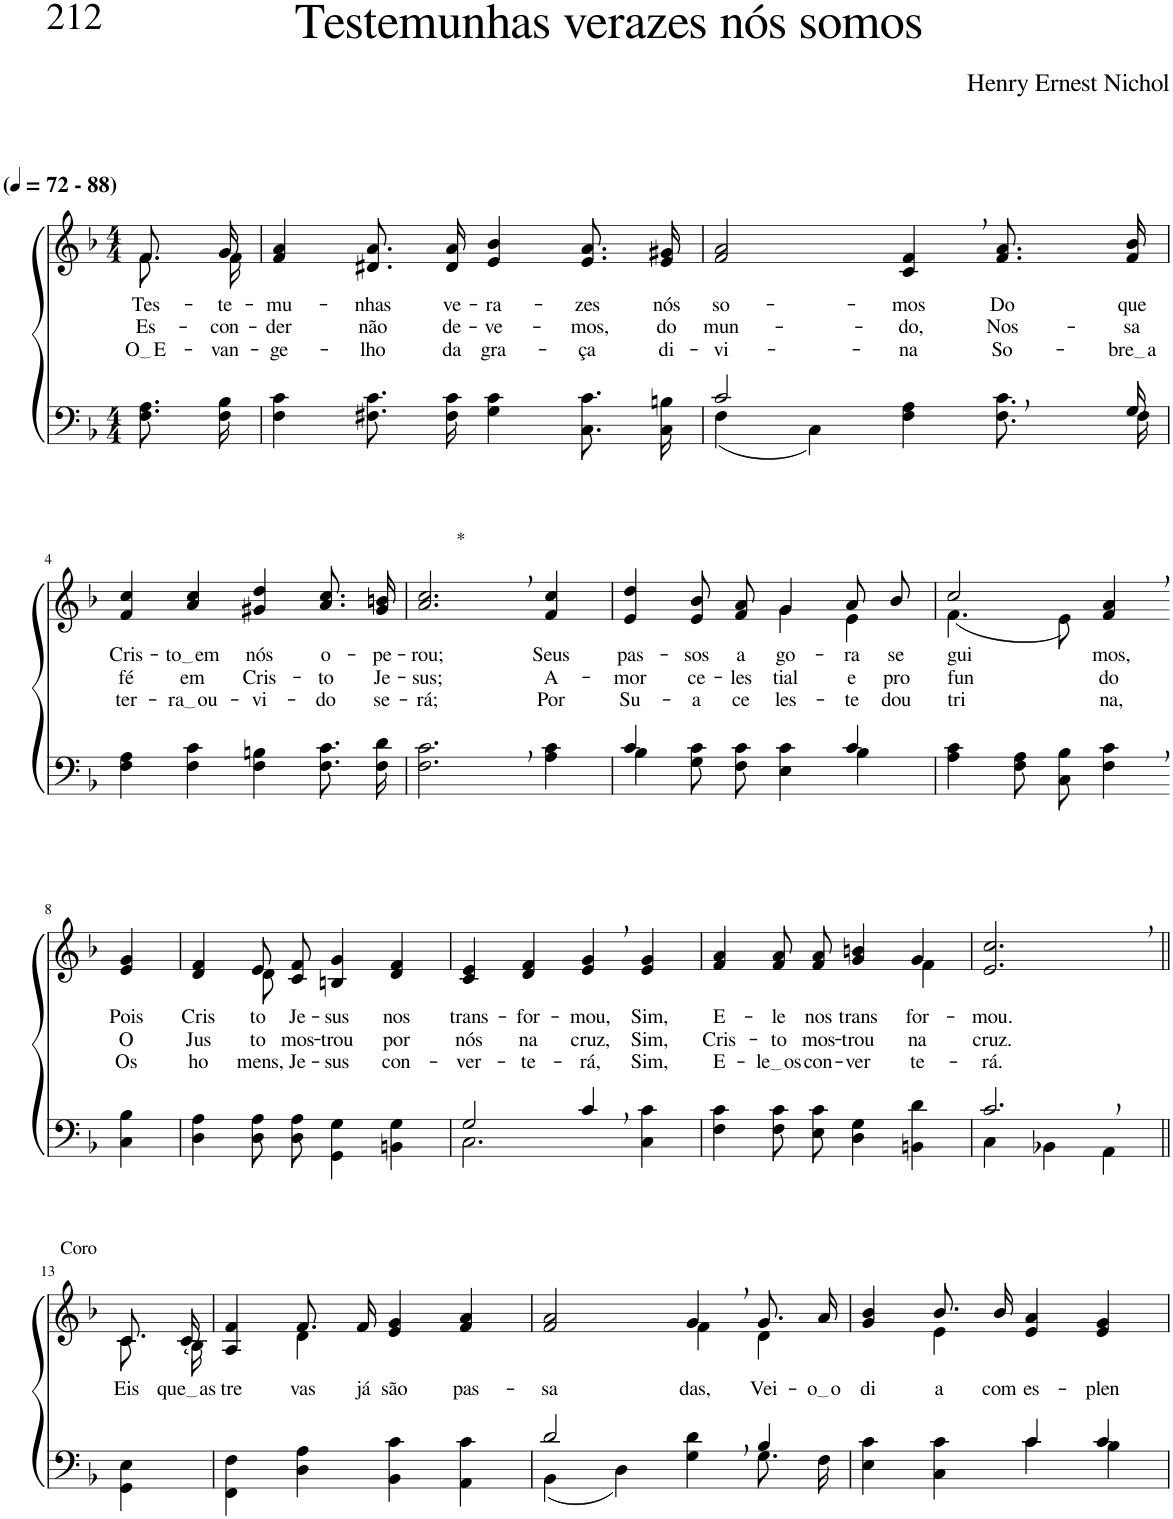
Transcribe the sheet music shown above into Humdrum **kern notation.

**kern	**kern	**text	**text	**text
*part2	*part1	*part1	*part1	*part1
*staff2	*staff1	*staff1	*staff1	*staff1
*I"Parte III e IV	*I"Parte I e II	*	*	*
*clefF4	*clefG2	*	*	*
*Trd1c2	*Trd1c2	*	*	*
*k[b-]	*k[b-]	*	*	*
*M4/4	*M4/4	*	*	*
*MM72	*MM72	*	*	*
=1	=1	=1	=1	=1
*	*^	*	*	*
!	!LO:TX:a:B:t=(	!	!	!	!
!	!LO:TX:a:B:t=- 88)	!	!	!	!
!	!	!	!LO:LY:b	!LO:LY:b	!LO:LY:b
8.F\ 8.A\L	8.f/L	8.f\L	Tes-	Es-	O E
!	!	!	!LO:LY:b	!LO:LY:b	!LO:LY:b
16F\ 16B-\Jk	16g/Jk	16f\Jk	-te-	-con-	-van-
=2	=2	=2	=2	=2	=2
!	!	!	!LO:LY:b	!LO:LY:b	!LO:LY:b
*	*v	*v	*	*	*
4F\ 4c\	4f/ 4a/	-mu-	-der	-ge-
!	!	!LO:LY:b	!LO:LY:b	!LO:LY:b
8.F#X\ 8.c\L	8.d#X/ 8.a/L	-nhas	não	-lho
!	!	!LO:LY:b	!LO:LY:b	!LO:LY:b
16F#\ 16c\Jk	16d#/ 16a/Jk	ve-	de-	da
!	!	!LO:LY:b	!LO:LY:b	!LO:LY:b
4G\ 4c\	4e/ 4b-/	-ra-	-ve-	gra-
!	!	!LO:LY:b	!LO:LY:b	!LO:LY:b
8.C\ 8.c\L	8.e/ 8.a/L	-zes	-mos,	-ça
!	!	!LO:LY:b	!LO:LY:b	!LO:LY:b
16C\ 16Bn\Jk	16e/ 16g#X/Jk	nós	do	di-
=3	=3	=3	=3	=3
*^	*	*	*	*
!	!	!	!LO:LY:b	!LO:LY:b	!LO:LY:b
2c/	(4F\	2f/ 2a/	so-	mun-	-vi-
.	4C\)	.	.	.	.
!	!	!	!LO:LY:b	!LO:LY:b	!LO:LY:b
4..ryy	4F\ 4A\	4c/, 4f/,	-mos	-do,	-na
!	!	!	!LO:LY:b	!LO:LY:b	!LO:LY:b
.	8.F\ 8.c\L	8.f/ 8.a/L	Do	Nos-	So-
!	!	!	!LO:LY:b	!LO:LY:b	!LO:LY:b
16G/	16F\Jk	16f/ 16b-/Jk	que	-sa	bre a
!!LO:LB:g=z
=4	=4	=4	=4	=4	=4
!	!	!	!LO:LY:b	!LO:LY:b	!LO:LY:b
*v	*v	*	*	*	*
4F\ 4A\	4f/ 4cc/	Cris-	fé	ter-
!	!	!LO:LY:b	!LO:LY:b	!LO:LY:b
4F\ 4c\	4a/ 4cc/	to em	em	ra ou
!	!	!LO:LY:b	!LO:LY:b	!LO:LY:b
4F\ 4Bn\	4g#X/ 4dd/	nós	Cris-	-vi-
!	!	!LO:LY:b	!LO:LY:b	!LO:LY:b
8.F\ 8.c\L	8.a/ 8.cc/L	o-	-to	-do
!	!	!LO:LY:b	!LO:LY:b	!LO:LY:b
16F\ 16d\Jk	16g#/ 16bn/Jk	-pe-	Je-	se-
=5	=5	=5	=5	=5
!	!LO:TX:a:t=*	!	!	!
!	!	!LO:LY:b	!LO:LY:b	!LO:LY:b
2.F\, 2.c\,	2.a/, 2.cc/,	-rou;	-sus;	-rá;
!	!	!LO:LY:b	!LO:LY:b	!LO:LY:b
4A\ 4c\	4f/ 4cc/	Seus	A-	Por
=6	=6	=6	=6	=6
*^	*	*	*	*
!	!	!	!LO:LY:b	!LO:LY:b	!LO:LY:b
*	*	*^	*	*	*
4c/	4B-\	4e/ 4dd/	2ryy	pas-	-mor	Su-
!	!	!	!	!LO:LY:b	!LO:LY:b	!LO:LY:b
2ryy	8G\ 8c\L	8e/ 8b-/L	.	-sos	ce-	-a
!	!	!	!	!LO:LY:b	!LO:LY:b	!LO:LY:b
.	8F\ 8c\J	8f/ 8a/J	.	a-	-les-	ce-
!	!	!	!	!LO:LY:b	!LO:LY:b	!LO:LY:b
.	4E\ 4c\	4g/	4g\	-go-	-tial	-les-
!	!	!	!	!LO:LY:b	!LO:LY:b	!LO:LY:b
4c/	4B-\	8a/L	4e\	-ra	e	-te
!	!	!	!	!LO:LY:b	!LO:LY:b	!LO:LY:b
.	.	8b-/J	.	se-	pro-	dou-
*v	*v	*	*	*	*	*
=7	=7	=7	=7	=7	=7
!	!	!	!LO:LY:b	!LO:LY:b	!LO:LY:b
4A\ 4c\	2cc/	(4.f\	-gui-	-fun-	-tri-
8F\ 8A\L	.	.	.	.	.
8C\ 8B-\J	.	8e\)	.	.	.
!	!	!	!LO:LY:b	!LO:LY:b	!LO:LY:b
4F\, 4c\,	4f/, 4a/,	4ryy	-mos,	-do	-na,
!!LO:LB:g=z
=8-	=8-	=8-	=8-	=8-	=8-
!	!	!	!LO:LY:b	!LO:LY:b	!LO:LY:b
*	*v	*v	*	*	*
4C\ 4B-\	4e/ 4g/	Pois	O	Os
=9	=9	=9	=9	=9
!	!	!LO:LY:b	!LO:LY:b	!LO:LY:b
*	*^	*	*	*
4D\ 4A\	4d/ 4f/	4ryy	Cris-	Jus-	ho-
!	!	!	!LO:LY:b	!LO:LY:b	!LO:LY:b
8D\ 8A\L	8e/L	8d\	-to	-to	-mens,
!	!	!	!LO:LY:b	!LO:LY:b	!LO:LY:b
8D\ 8A\J	8c/ 8f/J	2ryy	Je-	mos-	Je-
!	!	!	!LO:LY:b	!LO:LY:b	!LO:LY:b
4GG\ 4G\	4Bn/ 4g/	.	-sus	-trou	-sus
!	!	!	!LO:LY:b	!LO:LY:b	!LO:LY:b
4BBn\ 4G\	4d/ 4f/	.	nos	por	con-
.	.	8ryy	.	.	.
=10	=10	=10	=10	=10	=10
*^	*	*	*	*	*
!	!	!	!	!LO:LY:b	!LO:LY:b	!LO:LY:b
*	*	*v	*v	*	*	*
2G/	2.C\	4c/ 4e/	trans-	nós	-ver-
!	!	!	!LO:LY:b	!LO:LY:b	!LO:LY:b
.	.	4d/ 4f/	-for-	na	-te-
!	!	!	!LO:LY:b	!LO:LY:b	!LO:LY:b
4c,/	.	4e/, 4g/,	-mou,	cruz,	-rá,
!	!	!	!LO:LY:b	!LO:LY:b	!LO:LY:b
4ryy	4C\ 4c\	4e/ 4g/	Sim,	Sim,	Sim,
=11	=11	=11	=11	=11	=11
!	!	!	!LO:LY:b	!LO:LY:b	!LO:LY:b
*v	*v	*^	*	*	*
4F\ 4c\	4f/ 4a/	2.ryy	E-	Cris-	E-
!	!	!	!LO:LY:b	!LO:LY:b	!LO:LY:b
8F\ 8c\L	8f/ 8a/L	.	-le	-to	le os
!	!	!	!LO:LY:b	!LO:LY:b	!LO:LY:b
8E\ 8c\J	8f/ 8a/J	.	nos	mos-	con-
!	!	!	!LO:LY:b	!LO:LY:b	!LO:LY:b
4D\ 4G\	4g/ 4bn/	.	trans-	-trou	-ver-
!	!	!	!LO:LY:b	!LO:LY:b	!LO:LY:b
4BBn\ 4d\	4g/	4f\	-for-	na	-te-
=12	=12	=12	=12	=12	=12
*^	*	*	*	*	*
!	!	!	!	!LO:LY:b	!LO:LY:b	!LO:LY:b
*	*	*v	*v	*	*	*
2.c,/	4C\	2.e/, 2.cc/,	-mou.	cruz.	-rá.
.	4BB-X\	.	.	.	.
.	4AA\	.	.	.	.
!!LO:LB:g=z
=13||	=13||	=13||	=13||	=13||	=13||
*	*	*^	*	*	*
!	!	!LO:TX:a:t=Coro	!	!	!	!
!	!	!	!	!LO:LY:b	!	!
*v	*v	*	*	*	*	*
4GG\ 4E\	8.c/L	8.c\L	Eis	.	.
!	!	!	!LO:LY:b	!	!
.	16c/Jk	16B-\Jk	que as	.	.
=14	=14	=14	=14	=14	=14
!	!	!	!LO:LY:b	!	!
4FF\ 4F\	4A/ 4f/	4ryy	tre-	.	.
!	!	!	!LO:LY:b	!	!
4D\ 4A\	8.f/L	4d\	-vas	.	.
!	!	!	!LO:LY:b	!	!
.	16f/Jk	.	já	.	.
!	!	!	!LO:LY:b	!	!
4BB-\ 4c\	4e/ 4g/	2ryy	são	.	.
!	!	!	!LO:LY:b	!	!
4AA\ 4c\	4f/ 4a/	.	pas-	.	.
=15	=15	=15	=15	=15	=15
*^	*	*	*	*	*
!	!	!	!	!LO:LY:b	!	!
2d/	(4BB-\	2f/ 2a/	2ryy	-sa-	.	.
.	4D\)	.	.	.	.	.
!	!	!	!	!LO:LY:b	!	!
4ryy	4G\ 4d\	4g,/	4f\	-das,	.	.
!	!	!	!	!LO:LY:b	!	!
4B-/	8.G\L	8.g/L	4d\	Vei-	.	.
!	!	!	!	!LO:LY:b	!	!
.	16F\Jk	16a/Jk	.	o o	.	.
=16	=16	=16	=16	=16	=16	=16
!	!	!	!	!LO:LY:b	!	!
2ryy	4E\ 4c\	4g/ 4b-/	4ryy	di-	.	.
!	!	!	!	!LO:LY:b	!	!
.	4C\ 4c\	8.b-/L	4e\	-a	.	.
!	!	!	!	!LO:LY:b	!	!
.	.	16b-/Jk	.	com	.	.
!	!	!	!	!LO:LY:b	!	!
4c/	4c\	4e/ 4a/	2ryy	es-	.	.
!	!	!	!	!LO:LY:b	!	!
4c/	4B-\	4e/ 4g/	.	-plen-	.	.
*v	*v	*	*	*	*	*
*	*v	*v	*	*	*
=	=	=	=	=
*-	*-	*-	*-	*-
